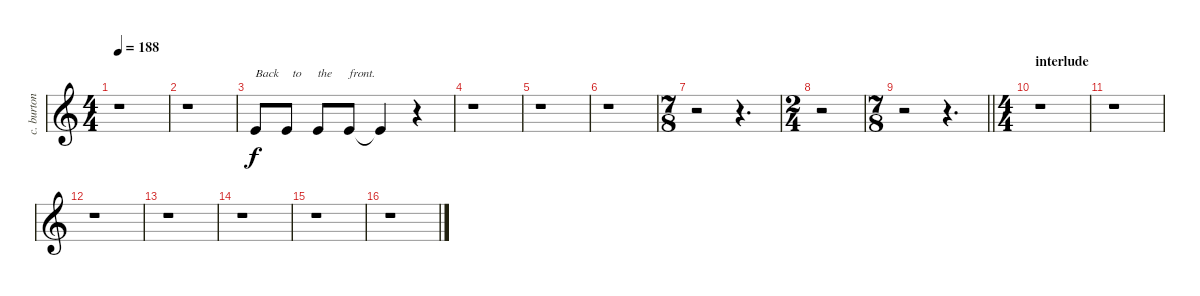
\track ("c. burton - bckg. vocals" "c. burton ") {instrument tenorsax}
\staff {score}
\tuning (E4 B3 G3 D3 A2 E2) {hide}
\ts (4 4)
\tempo 188
\clef g2
\ks c
r.1{dy f} |
r.1 |
0.1.8{txt "Back"} 0.1.8{txt "  to "} 0.1.8{txt "the"} 0.1.8{txt "front."} 0.1{t}.4 r.4 |
r.1 |
r.1 |
r.1 |
\ts (7 8)
r.2 r.4{d} |
\ts (2 4)
r.2 |
\ts (7 8)
\barLineRight lightlight
r.2 r.4{d} |
\ts (4 4)
\section ("" "interlude")
r.1 |
r.1 |
r.1 |
r.1 |
r.1 |
r.1 |
r.1
